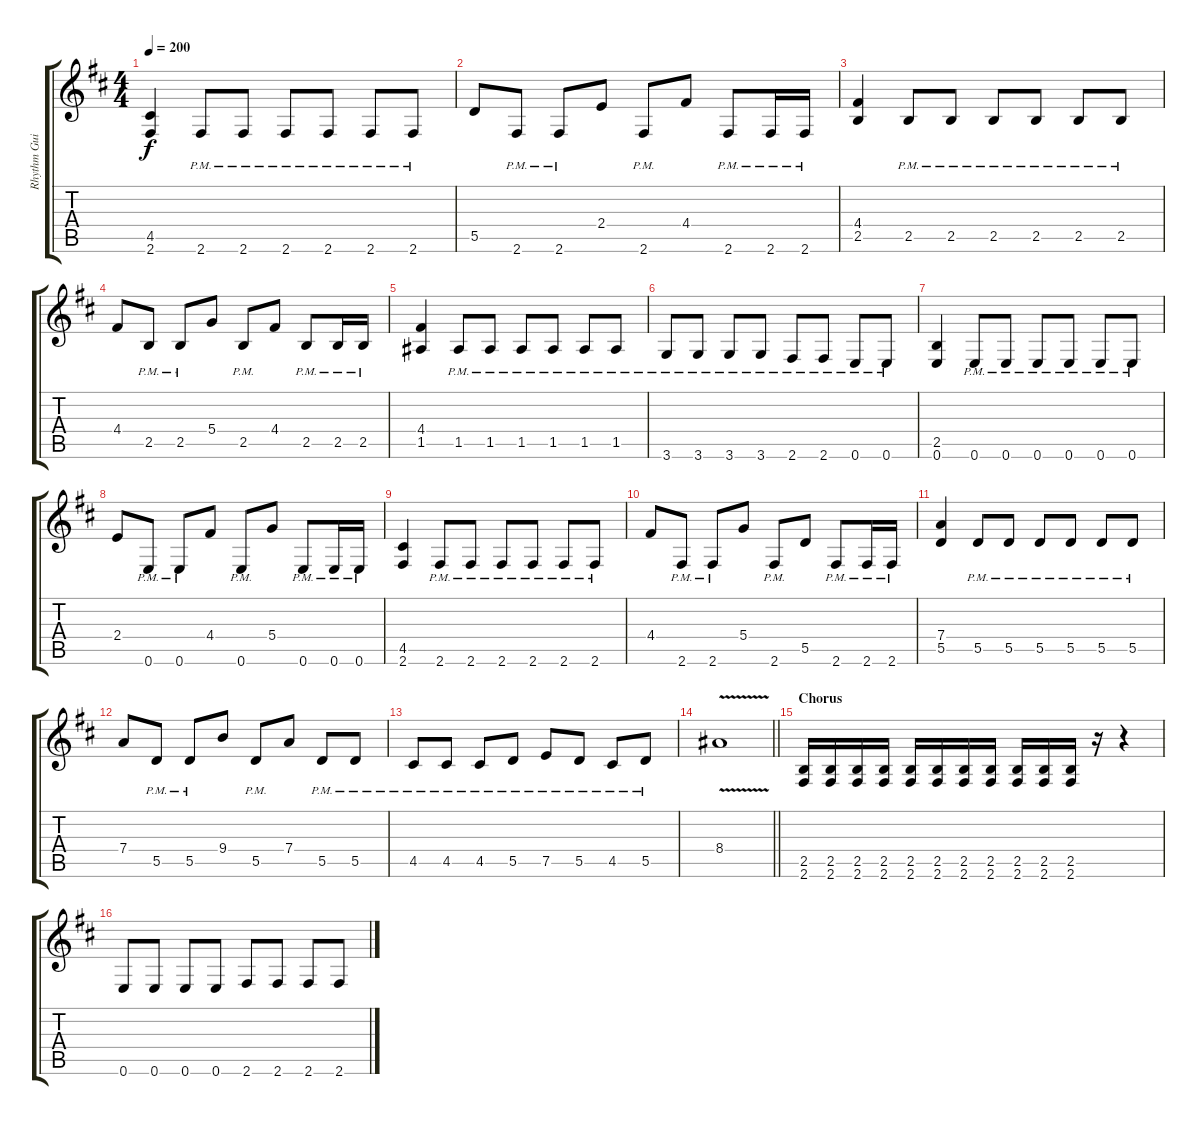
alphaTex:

\track ("Rhythm Guitar 2" "Rhythm Gui") {instrument distortionguitar}
\staff {score tabs}
\tuning (E4 B3 G3 D3 A2 E2) {hide}
\ts (4 4)
\tempo 200
\clef g2
\ks bminor
(4.5 2.6).4{dy f} 2.6{pm}.8 2.6{pm}.8 2.6{pm}.8 2.6{pm}.8 2.6{pm}.8 2.6{pm}.8 |
5.5.8 2.6{pm}.8 2.6{pm}.8 2.4.8 2.6{pm}.8 4.4.8 2.6{pm}.8 2.6{pm}.16 2.6{pm}.16 |
(4.4 2.5).4 2.5{pm}.8 2.5{pm}.8 2.5{pm}.8 2.5{pm}.8 2.5{pm}.8 2.5{pm}.8 |
4.4.8 2.5{pm}.8 2.5{pm}.8 5.4.8 2.5{pm}.8 4.4.8 2.5{pm}.8 2.5{pm}.16 2.5{pm}.16 |
(4.4 1.5).4 1.5{pm}.8 1.5{pm}.8 1.5{pm}.8 1.5{pm}.8 1.5{pm}.8 1.5{pm}.8 |
3.6{pm}.8 3.6{pm}.8 3.6{pm}.8 3.6{pm}.8 2.6{pm}.8 2.6{pm}.8 0.6{pm}.8 0.6{pm}.8 |
(2.5 0.6).4 0.6{pm}.8 0.6{pm}.8 0.6{pm}.8 0.6{pm}.8 0.6{pm}.8 0.6{pm}.8 |
2.4.8 0.6{pm}.8 0.6{pm}.8 4.4.8 0.6{pm}.8 5.4.8 0.6{pm}.8 0.6{pm}.16 0.6{pm}.16 |
(4.5 2.6).4 2.6{pm}.8 2.6{pm}.8 2.6{pm}.8 2.6{pm}.8 2.6{pm}.8 2.6{pm}.8 |
4.4.8 2.6{pm}.8 2.6{pm}.8 5.4.8 2.6{pm}.8 5.5.8 2.6{pm}.8 2.6{pm}.16 2.6{pm}.16 |
(7.4 5.5).4 5.5{pm}.8 5.5{pm}.8 5.5{pm}.8 5.5{pm}.8 5.5{pm}.8 5.5{pm}.8 |
7.4.8 5.5{pm}.8 5.5{pm}.8 9.4.8 5.5{pm}.8 7.4.8 5.5{pm}.8 5.5{pm}.8 |
4.5{pm}.8 4.5{pm}.8 4.5{pm}.8 5.5{pm}.8 7.5{pm}.8 5.5{pm}.8 4.5{pm}.8 5.5{pm}.8 |
\barLineRight lightlight
8.4{v}.1 |
\section ("" "Chorus")
(2.5 2.6).16 (2.5 2.6).16 (2.5 2.6).16 (2.5 2.6).16 (2.5 2.6).16 (2.5 2.6).16 (2.5 2.6).16 (2.5 2.6).16 (2.5 2.6).16 (2.5 2.6).16 (2.5 2.6).16 r.16 r.4 |
0.6.8 0.6.8 0.6.8 0.6.8 2.6.8 2.6.8 2.6.8 2.6.8
